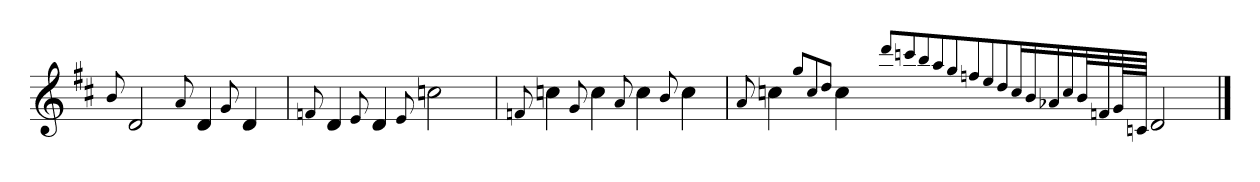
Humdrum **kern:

**kern
*part1
*staff1
*clefG2
*k[f#c#]
*D:
=1
8qqb
2d
8qqa
4d
8qqg
4d
=2
8qqf
4d
8qqe
4d
8qqe
2cc
=3
8qqf
4cc
8qqg
4cc
8qqa
4cc
8qqb
4cc
=4
8qqa
4cc
8qqggL
8qqcc
8qqddJ
4cc
8qqdddL
8qqccc
8qqbb
8qqaa
8qqgg
8qqff
8qqee
8qqdd
16qqccL
16qqb
16qqa-X
16qqcc
32qqbL
32qqf
64qqgL
64qqcJJJJ
2d
==
*-
